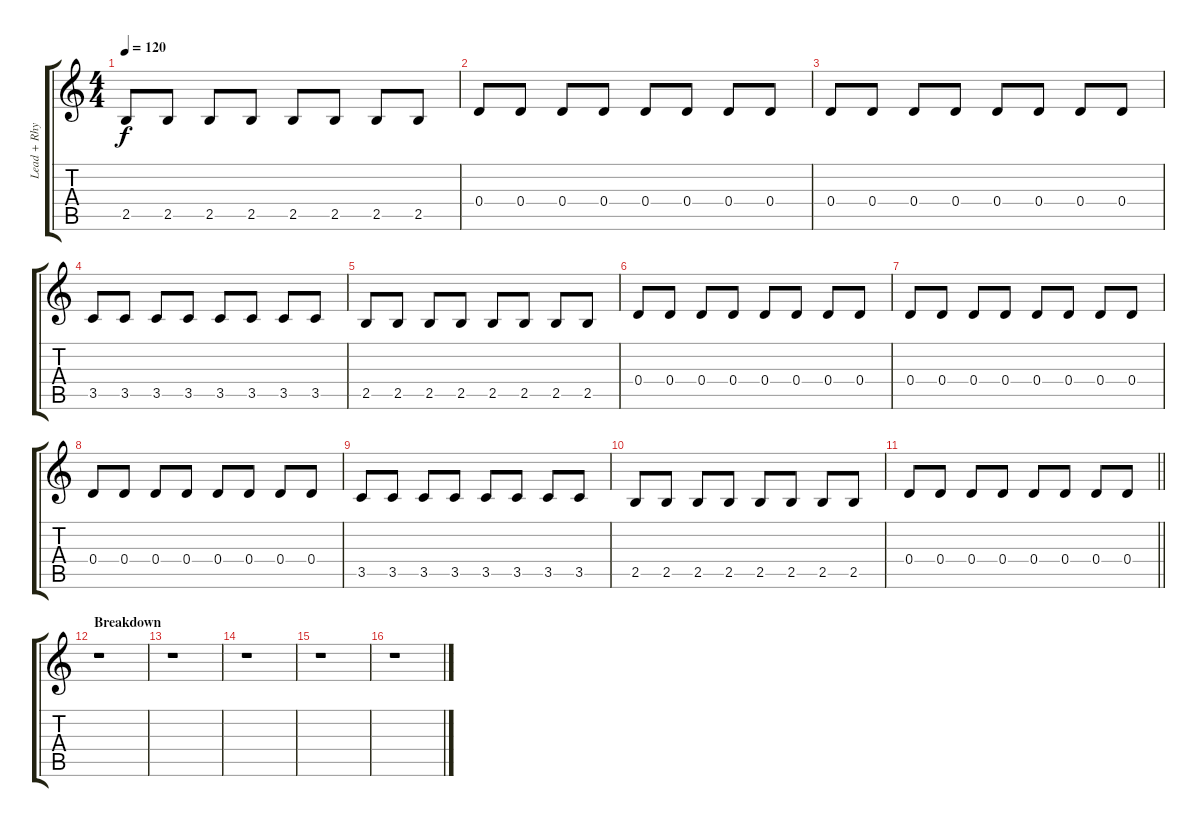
\track ("Lead + Rhythm Guitar" "Lead + Rhy") {instrument distortionguitar}
\staff {score tabs}
\tuning (E4 B3 G3 D3 A2 D2) {hide}
\ts (4 4)
\tempo 120
\clef g2
\ks c
2.5.8{dy f} 2.5.8 2.5.8 2.5.8 2.5.8 2.5.8 2.5.8 2.5.8 |
0.4.8 0.4.8 0.4.8 0.4.8 0.4.8 0.4.8 0.4.8 0.4.8 |
0.4.8 0.4.8 0.4.8 0.4.8 0.4.8 0.4.8 0.4.8 0.4.8 |
3.5.8 3.5.8 3.5.8 3.5.8 3.5.8 3.5.8 3.5.8 3.5.8 |
2.5.8 2.5.8 2.5.8 2.5.8 2.5.8 2.5.8 2.5.8 2.5.8 |
0.4.8 0.4.8 0.4.8 0.4.8 0.4.8 0.4.8 0.4.8 0.4.8 |
0.4.8 0.4.8 0.4.8 0.4.8 0.4.8 0.4.8 0.4.8 0.4.8 |
0.4.8 0.4.8 0.4.8 0.4.8 0.4.8 0.4.8 0.4.8 0.4.8 |
3.5.8 3.5.8 3.5.8 3.5.8 3.5.8 3.5.8 3.5.8 3.5.8 |
2.5.8 2.5.8 2.5.8 2.5.8 2.5.8 2.5.8 2.5.8 2.5.8 |
\barLineRight lightlight
0.4.8 0.4.8 0.4.8 0.4.8 0.4.8 0.4.8 0.4.8 0.4.8 |
\section ("" "Breakdown")
r.1 |
r.1 |
r.1 |
r.1 |
r.1
